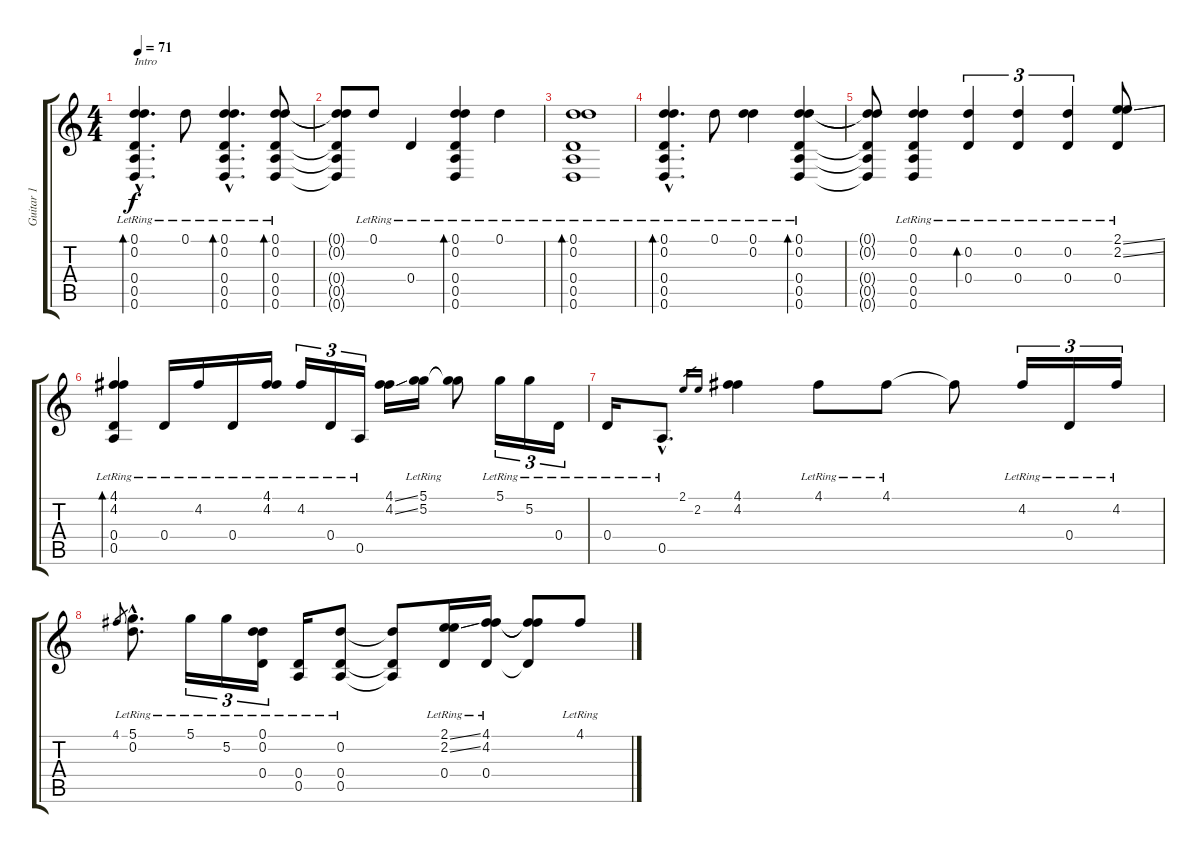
\track ("Guitar 1" "Guitar 1") {instrument acousticguitarsteel}
\staff {score tabs}
\tuning (D4 D4 A3 D3 A2 D2) {hide}
\ts (4 4)
\tempo 71
\clef g2
\ks c
(0.1{hac lr} 0.2{hac lr} 0.4{hac lr} 0.5{hac lr} 0.6{hac lr}).4{d bd 240 txt "Intro" dy f instrument acousticguitarsteel} 0.1{lr}.8 (0.1{hac lr} 0.2{hac lr} 0.4{hac lr} 0.5{hac lr} 0.6{hac lr}).4{d bd 240} (0.1{lr} 0.2{lr} 0.4{lr} 0.5{lr} 0.6{lr}).8{bd 240} |
(0.1{t} 0.2{t} 0.4{t} 0.5{t} 0.6{t}).8 0.1{lr}.8 0.4{lr}.4 (0.1{lr} 0.2{lr} 0.4{lr} 0.5{lr} 0.6{lr}).4{bd 240} 0.1{lr}.4 |
(0.1{lr} 0.2{lr} 0.4{lr} 0.5{lr} 0.6{lr}).1{bd 240} |
(0.1{hac lr} 0.2{hac lr} 0.4{hac lr} 0.5{hac lr} 0.6{hac lr}).4{d bd 240} 0.1{lr}.8 (0.1{lr} 0.2{lr}).4 (0.1{lr} 0.2{lr} 0.4{lr} 0.5{lr} 0.6{lr}).4{bd 240} |
(0.1{t} 0.2{t} 0.4{t} 0.5{t} 0.6{t}).8 (0.1{lr} 0.2{lr} 0.4{lr} 0.5{lr} 0.6{lr}).4 (0.2{lr} 0.4{lr}).4{tu (3 2) bd 240} (0.2{lr} 0.4{lr}).4{tu (3 2)} (0.2{lr} 0.4{lr}).4{tu (3 2)} (2.1{ss} 2.2{ss} 0.4{lr}).8 |
(4.1{lr} 4.2{lr} 0.4{lr} 0.5{lr}).4{bd 480} 0.4{lr}.16 4.2{lr}.16 0.4{lr}.16 (4.1{lr} 4.2{lr}).16 4.2{lr}.16{tu (3 2)} 0.4{lr}.16{tu (3 2)} 0.5{lr}.16{tu (3 2)} (4.1{ss} 4.2{ss}).16 (5.1{lr} 5.2{lr}).16 (5.1{t} 5.2{t}).8 5.1{lr}.16{tu (3 2)} 5.2{lr}.16{tu (3 2)} 0.4{lr}.16{tu (3 2)} |
0.4{lr}.16 0.5{hac lr}.8{d} 2.1.16{gr} 2.2.16{gr} (4.1 4.2).4 4.1{lr}.8 4.1{lr}.8 4.1{t}.8 4.2{lr}.16{tu (3 2)} 0.4{lr}.16{tu (3 2)} 4.2{lr}.16{tu (3 2)} |
4.1.8{gr} (5.1{hac} 0.2{hac lr}).8{d} 5.1{lr}.16{tu (3 2)} 5.2{lr}.16{tu (3 2)} (0.1{lr} 0.2{lr} 0.4{lr}).16{tu (3 2)} (0.4{lr} 0.5{lr}).16 (0.2{lr} 0.4{lr} 0.5{lr}).8 (0.2{t} 0.4{t} 0.5{t}).8 (2.1{ss} 2.2{ss} 0.4{lr}).16 (4.1{lr} 4.2{lr} 0.4{lr}).16 (4.1{t} 4.2{t} 0.4{t}).8 4.1{lr}.8
